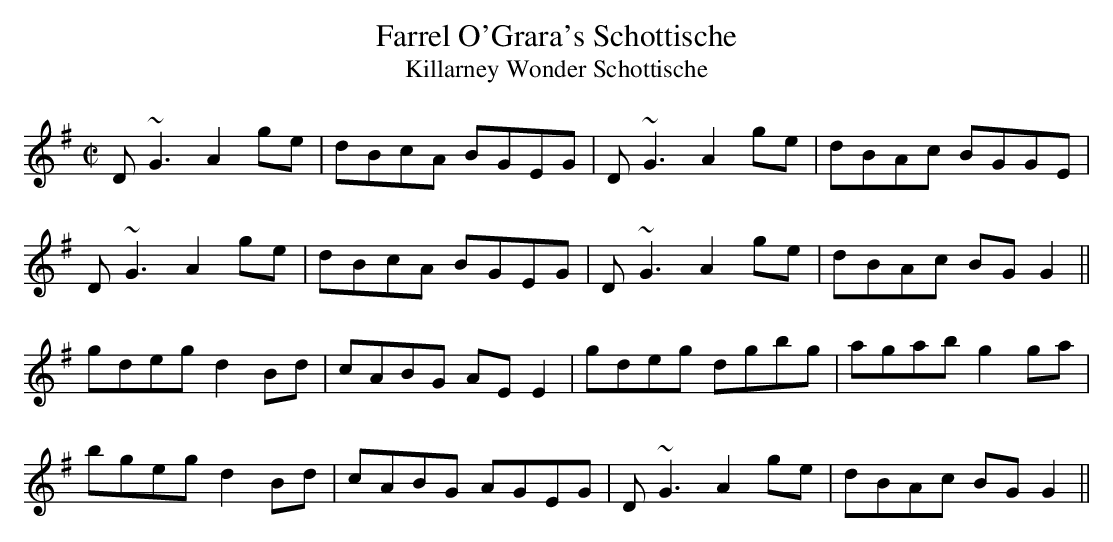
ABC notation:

X:1
T:Farrel O'Grara's Schottische
T:Killarney Wonder Schottische
M:C|
L:1/8
K:G
D~G3 A2 ge | dBcA BGEG | D ~G3 A2 ge | dBAc BGGE |
D~G3 A2 ge | dBcA BGEG | D~G3 A2 ge | dBAc BG G2 ||
gdeg d2 Bd | cABG AE E2 | gdeg dgbg | agab g2 ga |
bgeg d2 Bd | cABG AGEG | D~G3 A2 ge | dBAc BG G2 ||
